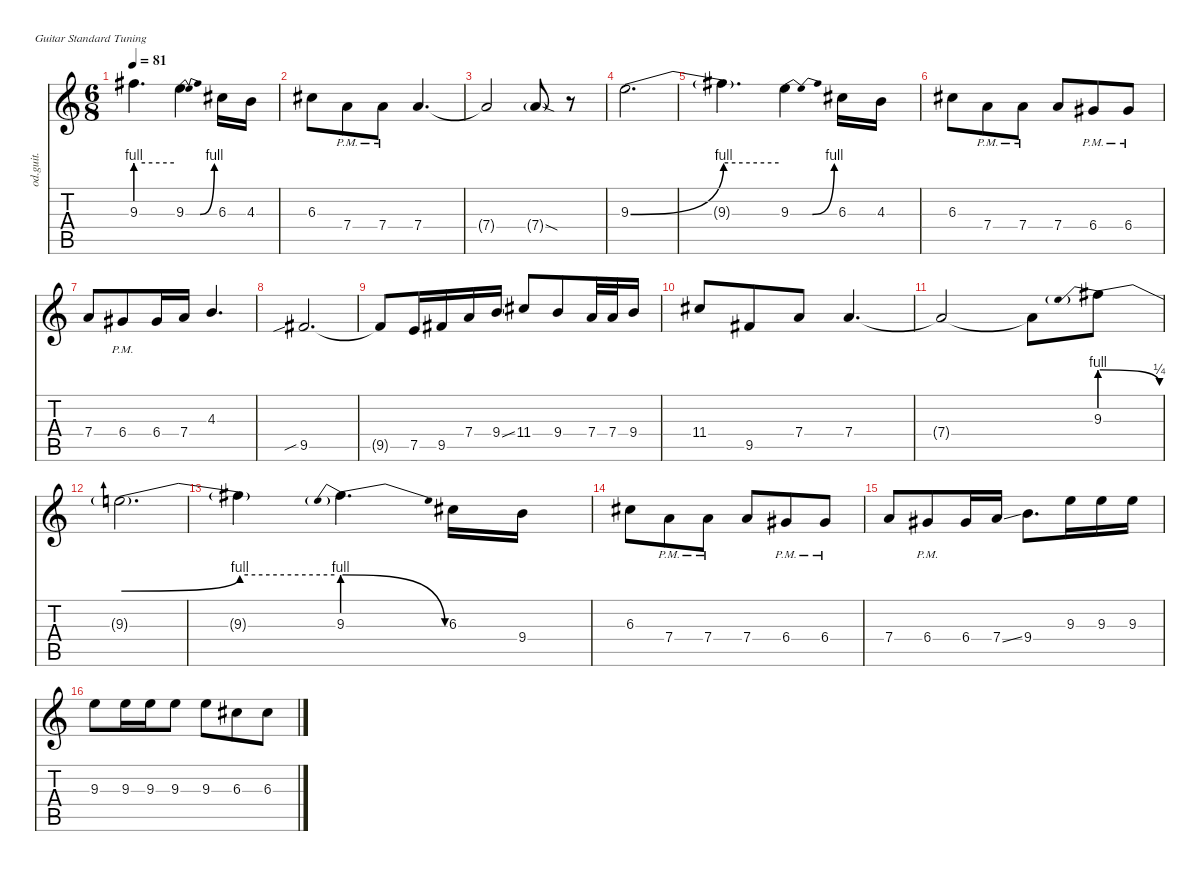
\defaultSystemsLayout 4
\hideDynamics
\bracketExtendMode nobrackets
\otherSystemsTrackNameOrientation horizontal
\track ("Overdriven Guitar I" "od.guit.") {instrument overdrivenguitar}
\staff {score tabs}
\tuning (E4 B3 G3 D3 A2 E2)
\ts (6 8)
\tempo 81
\clef g2
\ks c
9.3{be (hold 0 4 60 4) t}.4{d dy f beam Down} 9.3{be (bendrelease 0 0 22.999999199999998 4 25.999999199999998 4 15 0)}.4{beam Down} 6.3{acc #}.16{beam Down} 4.3.16{beam Down} |
6.3{acc #}.8{beam Down} 7.4{pm}.8{beam Down} 7.4{pm}.8{beam Down} 7.4.4{d beam Up} |
7.4{t}.2{beam Up} 7.4{sod g}.8{dy mf beam Up} r.8{beam Up} |
9.3{be (bend 0 0 60 4)}.2{d dy f beam Down} |
9.3{be (hold 0 4 60 4) t}.4{d beam Down} 9.3{be (bendrelease 0 0 22.999999199999998 4 25.999999199999998 4 15 0)}.4{beam Down} 6.3{acc #}.16{beam Down} 4.3.16{beam Down} |
6.3{acc #}.8{beam Down} 7.4{pm}.8{beam Down} 7.4{pm}.8{beam Down} 7.4.8{beam Up} 6.4{pm acc #}.8{beam Up} 6.4{pm acc #}.8{beam Up} |
7.4.8{beam Up} 6.4{pm acc #}.8{beam Up} 6.4{acc #}.16{beam Up} 7.4.16{beam Up} 4.3.4{d beam Up} |
9.5{sib acc #}.2{d beam Up} |
9.5{t acc #}.8{beam Up} 7.5.16{beam Up} 9.5{acc #}.16{beam Up} 7.4.16{beam Up} 9.4{ss}.16{beam Up} 11.4{acc #}.8{beam Up} 9.4.8{beam Up} 7.4.32{beam Up} 7.4.32{beam Up} 9.4.16{beam Up} |
11.4{acc #}.8{beam Up} 9.5{acc #}.8{beam Up} 7.4.8{beam Up} 7.4.4{d beam Up} |
7.4{t}.2{beam Up} 7.4{t}.8{beam Down} 9.3{be (prebendrelease 0 4 60 1)}.8{beam Down} |
9.3{be (bend 0 1 60 4) t}.2{d beam Down} |
9.3{be (hold 0 4 60 4) t}.4{beam Down} 9.3{be (prebendrelease 0 4 12.999999599999999 0)}.4{d beam Down} 6.3{acc #}.16{beam Down} 9.4.16{beam Down} |
6.3{acc #}.8{beam Down} 7.4{pm}.8{beam Down} 7.4{pm}.8{beam Down} 7.4.8{beam Up} 6.4{pm acc #}.8{beam Up} 6.4{pm acc #}.8{beam Up} |
7.4.8{beam Up} 6.4{pm acc #}.8{beam Up} 6.4{acc #}.16{beam Up} 7.4{ss}.16{beam Up} 9.4.8{d beam Down} 9.3.16{beam Down} 9.3.16{beam Down} 9.3.16{beam Down} |
9.3.8{beam Down} 9.3.16{beam Down} 9.3.16{beam Down} 9.3.8{beam Down} 9.3.8{beam Down} 6.3{acc #}.8{beam Down} 6.3{ss acc #}.8{beam Down}
